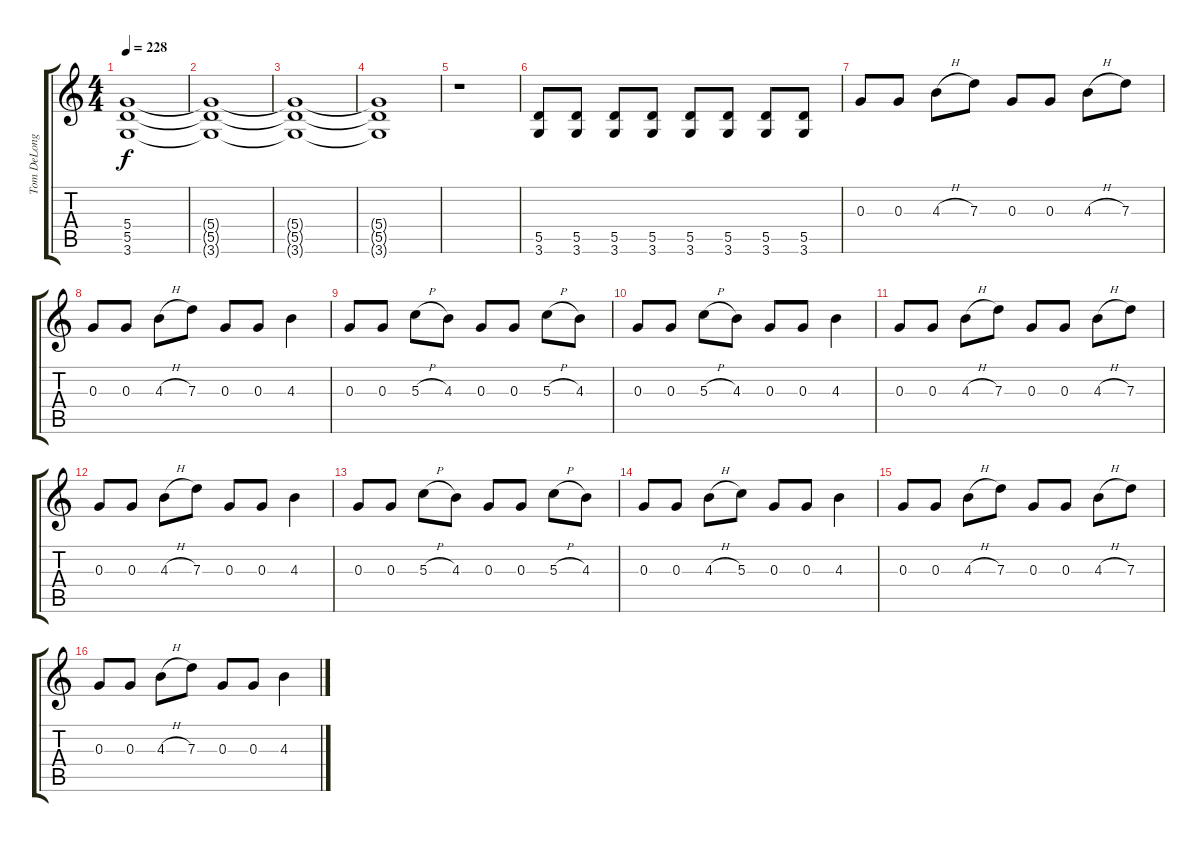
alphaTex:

\track ("Tom DeLonge: Guitar 1" "Tom DeLong") {instrument overdrivenguitar}
\staff {score tabs}
\tuning (E4 B3 G3 D3 A2 E2) {hide}
\ts (4 4)
\tempo 228
\clef g2
\ks c
(5.4{t} 5.5{t} 3.6{t}).1{dy f} |
(5.4{t} 5.5{t} 3.6{t}).1 |
(5.4{t} 5.5{t} 3.6{t}).1 |
(5.4{t} 5.5{t} 3.6{t}).1 |
r.1 |
(5.5 3.6).8{instrument electricguitarmuted} (5.5 3.6).8 (5.5 3.6).8 (5.5 3.6).8 (5.5 3.6).8 (5.5 3.6).8 (5.5 3.6).8 (5.5 3.6).8 |
0.3.8{instrument electricguitarmuted} 0.3.8 4.3{h}.8{instrument overdrivenguitar} 7.3.8 0.3.8{instrument electricguitarmuted} 0.3.8 4.3{h}.8{instrument overdrivenguitar} 7.3.8 |
0.3.8{instrument electricguitarmuted} 0.3.8 4.3{h}.8{instrument overdrivenguitar} 7.3.8 0.3.8{instrument electricguitarmuted} 0.3.8 4.3.4{instrument overdrivenguitar} |
0.3.8{instrument electricguitarmuted} 0.3.8 5.3{h}.8{instrument overdrivenguitar} 4.3.8 0.3.8{instrument electricguitarmuted} 0.3.8 5.3{h}.8{instrument overdrivenguitar} 4.3.8 |
0.3.8{instrument electricguitarmuted} 0.3.8 5.3{h}.8{instrument overdrivenguitar} 4.3.8 0.3.8{instrument electricguitarmuted} 0.3.8 4.3.4{instrument overdrivenguitar} |
0.3.8{instrument electricguitarmuted} 0.3.8 4.3{h}.8{instrument overdrivenguitar} 7.3.8 0.3.8{instrument electricguitarmuted} 0.3.8 4.3{h}.8{instrument overdrivenguitar} 7.3.8 |
0.3.8{instrument electricguitarmuted} 0.3.8 4.3{h}.8{instrument overdrivenguitar} 7.3.8 0.3.8{instrument electricguitarmuted} 0.3.8 4.3.4{instrument overdrivenguitar} |
0.3.8{instrument electricguitarmuted} 0.3.8 5.3{h}.8{instrument overdrivenguitar} 4.3.8 0.3.8{instrument electricguitarmuted} 0.3.8 5.3{h}.8{instrument overdrivenguitar} 4.3.8 |
0.3.8{instrument electricguitarmuted} 0.3.8 4.3{h}.8{instrument overdrivenguitar} 5.3.8 0.3.8{instrument electricguitarmuted} 0.3.8 4.3.4{instrument overdrivenguitar} |
0.3.8{instrument electricguitarmuted} 0.3.8 4.3{h}.8{instrument overdrivenguitar} 7.3.8 0.3.8{instrument electricguitarmuted} 0.3.8 4.3{h}.8{instrument overdrivenguitar} 7.3.8 |
0.3.8{instrument electricguitarmuted} 0.3.8 4.3{h}.8{instrument overdrivenguitar} 7.3.8 0.3.8{instrument electricguitarmuted} 0.3.8 4.3.4{instrument overdrivenguitar}
